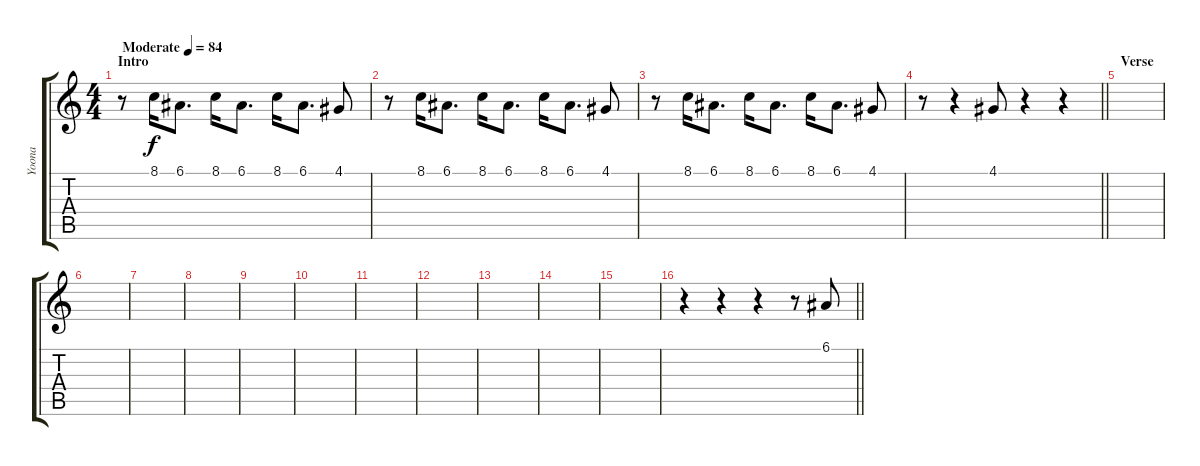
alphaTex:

\track ("Yoona" "Yoona") {instrument altosax}
\staff {score tabs}
\tuning (E4 B3 G3 D3 A2 E2) {hide}
\ts (4 4)
\section ("" "Intro")
\tempo (84 "Moderate")
\clef g2
\ks c
r.8{dy f instrument altosax} 8.1.16 6.1.8{d} 8.1.16 6.1.8{d} 8.1.16 6.1.8{d} 4.1.8 |
r.8 8.1.16 6.1.8{d} 8.1.16 6.1.8{d} 8.1.16 6.1.8{d} 4.1.8 |
r.8 8.1.16 6.1.8{d} 8.1.16 6.1.8{d} 8.1.16 6.1.8{d} 4.1.8 |
\barLineRight lightlight
r.8 r.4 4.1.8 r.4 r.4 |
\section ("" "Verse")
|
|
|
|
|
|
|
|
|
|
|
\barLineRight lightlight
r.4 r.4 r.4 r.8 6.1.8
